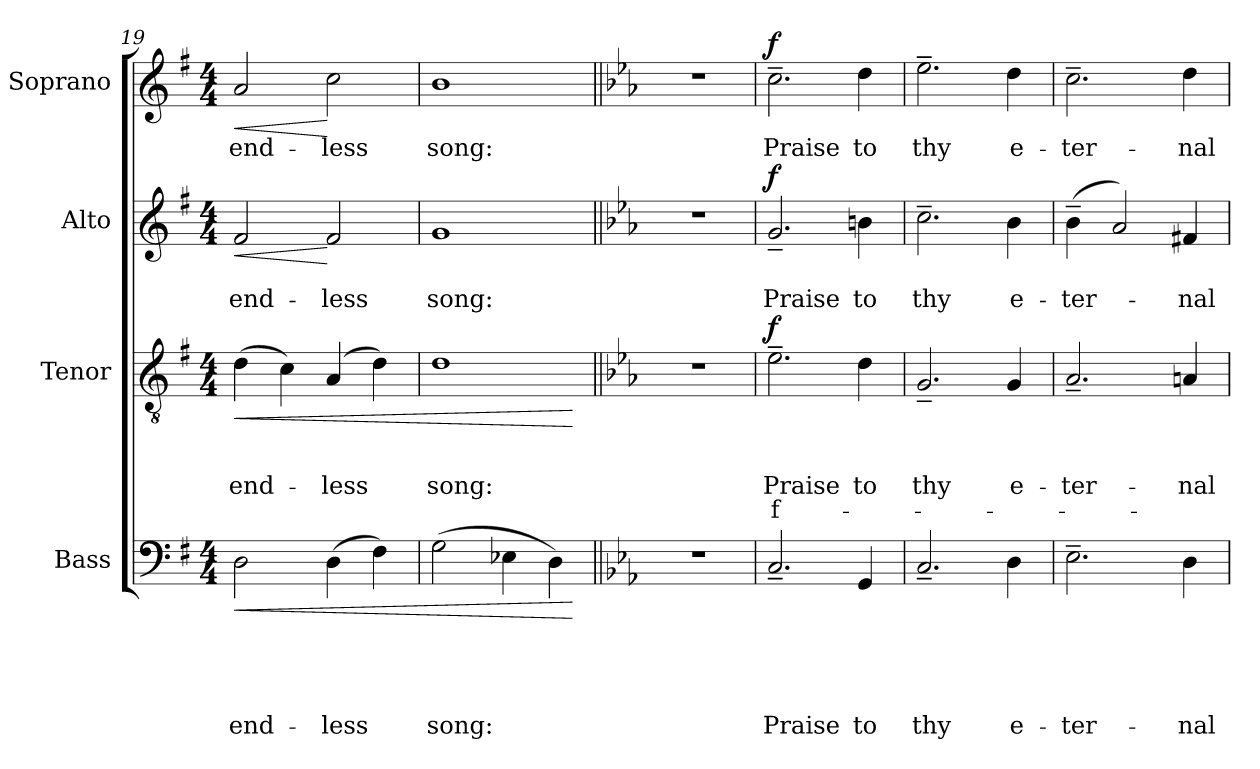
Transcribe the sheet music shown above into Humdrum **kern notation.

**kern	**text	**text	**text	**text	**text	**dynam	**kern	**text	**text	**text	**text	**dynam	**kern	**text	**text	**dynam	**kern	**text	**dynam
*part4	*part4	*part4	*part4	*part4	*part4	*part4	*part3	*part3	*part3	*part3	*part3	*part3	*part2	*part2	*part2	*part2	*part1	*part1	*part1
*staff4	*staff4	*staff4	*staff4	*staff4	*staff4	*staff4	*staff3	*staff3	*staff3	*staff3	*staff3	*staff3	*staff2	*staff2	*staff2	*staff2	*staff1	*staff1	*staff1
*I"Bass	*	*	*	*	*	*	*I"Tenor	*	*	*	*	*	*I"Alto	*	*	*	*I"Soprano	*	*
*I'B.	*	*	*	*	*	*	*I'T.	*	*	*	*	*	*I'A.	*	*	*	*I'S.	*	*
*clefF4	*	*	*	*	*	*	*clefGv2	*	*	*	*	*	*clefG2	*	*	*	*clefG2	*	*
*k[f#]	*	*	*	*	*	*	*k[f#]	*	*	*	*	*	*k[f#]	*	*	*	*k[f#]	*	*
*G:	*	*	*	*	*	*	*G:	*	*	*	*	*	*G:	*	*	*	*G:	*	*
*M4/4	*	*	*	*	*	*	*M4/4	*	*	*	*	*	*M4/4	*	*	*	*M4/4	*	*
=19	=19	=19	=19	=19	=19	=19	=19	=19	=19	=19	=19	=19	=19	=19	=19	=19	=19	=19	=19
!	!	!	!	!	!LO:LY:b	!LO:HP:b	!	!	!	!LO:LY:b	!	!LO:HP:b	!	!	!LO:LY:b	!LO:HP:b	!	!LO:LY:b	!LO:HP:b
2D\	.	.	.	.	end-	<	(>4d\	.	.	end-	.	<	2f#/	.	end-	<	2a/	end-	<
.	.	.	.	.	.	.	4c\)	.	.	.	.	.	.	.	.	.	.	.	.
!	!	!	!	!	!LO:LY:b	!	!	!	!	!LO:LY:b	!	!	!	!	!LO:LY:b	!	!	!LO:LY:b	!
(>4D\	.	.	.	.	-less	.	(4A/	.	.	-less	.	.	2f#/	.	-less	[	2cc\	-less	[
4F#\)	.	.	.	.	.	.	4d\)	.	.	.	.	.	.	.	.	.	.	.	.
=20	=20	=20	=20	=20	=20	=20	=20	=20	=20	=20	=20	=20	=20	=20	=20	=20	=20	=20	=20
!	!	!	!	!	!LO:LY:b	!	!	!	!	!LO:LY:b	!	!	!	!	!LO:LY:b	!	!	!LO:LY:b	!
(>2G\	.	.	.	.	song:	.	1d	.	.	song:	.	.	1g	.	song:	.	1b	song:	.
4E-X\	.	.	.	.	.	.	.	.	.	.	.	.	.	.	.	.	.	.	.
4D\)	.	.	.	.	.	.	.	.	.	.	.	.	.	.	.	.	.	.	.
.	.	.	.	.	.	[	.	.	.	.	.	[	.	.	.	.	.	.	.
=21||	=21||	=21||	=21||	=21||	=21||	=21||	=21||	=21||	=21||	=21||	=21||	=21||	=21||	=21||	=21||	=21||	=21||	=21||	=21||
*k[b-e-a-]	*	*	*	*	*	*	*k[b-e-a-]	*	*	*	*	*	*k[b-e-a-]	*	*	*	*k[b-e-a-]	*	*
*E-:	*	*	*	*	*	*	*E-:	*	*	*	*	*	*E-:	*	*	*	*E-:	*	*
1r	.	.	.	.	.	.	1r	.	.	.	.	.	1r	.	.	.	1r	.	.
!!LO:LB:g=z
=22	=22	=22	=22	=22	=22	=22	=22	=22	=22	=22	=22	=22	=22	=22	=22	=22	=22	=22	=22
!	!	!	!	!	!LO:LY:b	!	!	!	!	!LO:LY:b	!LO:LY:b	!LO:DY:a	!	!	!LO:LY:b	!LO:DY:a	!	!LO:LY:b	!LO:DY:a
2.C~</	.	.	.	.	Praise	.	2.e-~>\	.	.	Praise	f-	f	2.g~</	.	Praise	f	2.cc~>\	Praise	f
!	!	!	!	!	!LO:LY:b	!	!	!	!	!LO:LY:b	!	!	!	!	!LO:LY:b	!	!	!LO:LY:b	!
4GG/	.	.	.	.	to	.	4d\	.	.	to	.	.	4bn\	.	to	.	4dd\	to	.
=23	=23	=23	=23	=23	=23	=23	=23	=23	=23	=23	=23	=23	=23	=23	=23	=23	=23	=23	=23
!	!	!	!	!	!LO:LY:b	!	!	!	!	!LO:LY:b	!	!	!	!	!LO:LY:b	!	!	!LO:LY:b	!
2.C~</	.	.	.	.	thy	.	2.G~</	.	.	thy	.	.	2.cc~>\	.	thy	.	2.ee-~>\	thy	.
!	!	!	!	!	!LO:LY:b	!	!	!	!	!LO:LY:b	!	!	!	!	!LO:LY:b	!	!	!LO:LY:b	!
4D\	.	.	.	.	e-	.	4G/	.	.	e-	.	.	4b-\	.	e-	.	4dd\	e-	.
=24	=24	=24	=24	=24	=24	=24	=24	=24	=24	=24	=24	=24	=24	=24	=24	=24	=24	=24	=24
!	!	!	!	!	!LO:LY:b	!	!	!	!	!LO:LY:b	!	!	!	!	!LO:LY:b	!	!	!LO:LY:b	!
2.E-~>\	.	.	.	.	-ter-	.	2.A-~</	.	.	-ter-	.	.	(>4b-~>\	.	-ter-	.	2.cc~>\	-ter-	.
.	.	.	.	.	.	.	.	.	.	.	.	.	2a-/)	.	.	.	.	.	.
!	!	!	!	!	!LO:LY:b	!	!	!	!	!LO:LY:b	!	!	!	!	!LO:LY:b	!	!	!LO:LY:b	!
4D\	.	.	.	.	-nal	.	4An/	.	.	-nal	.	.	4f#X/	.	-nal	.	4dd\	-nal	.
=	=	=	=	=	=	=	=	=	=	=	=	=	=	=	=	=	=	=	=
*-	*-	*-	*-	*-	*-	*-	*-	*-	*-	*-	*-	*-	*-	*-	*-	*-	*-	*-	*-
